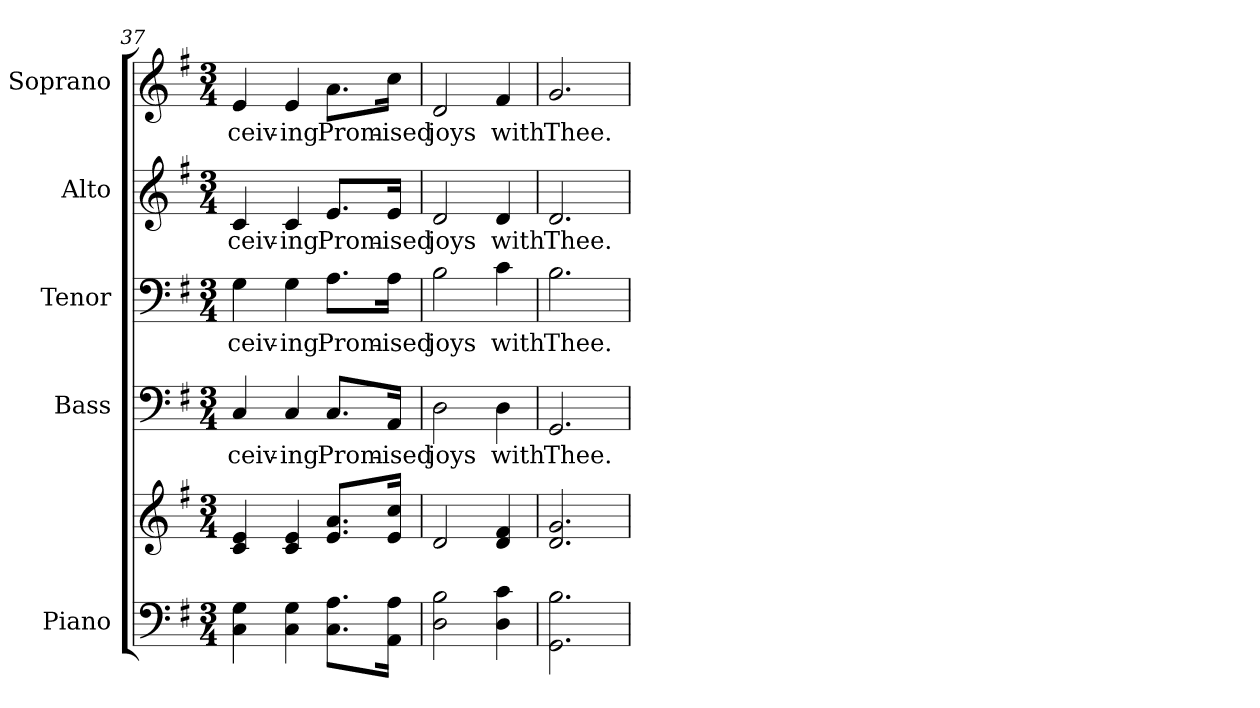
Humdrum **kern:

**kern	**kern	**kern	**text	**kern	**text	**kern	**text	**kern	**text
*part5	*part5	*part4	*part4	*part3	*part3	*part2	*part2	*part1	*part1
*staff6	*staff5	*staff4	*staff4	*staff3	*staff3	*staff2	*staff2	*staff1	*staff1
*I"Piano	*	*I"Bass	*	*I"Tenor	*	*I"Alto	*	*I"Soprano	*
*I'Pno.	*	*I'B.	*	*I'T.	*	*I'A.	*	*I'S.	*
!!LO:PB:g=z
*clefF4	*clefG2	*clefF4	*	*clefF4	*	*clefG2	*	*clefG2	*
*k[f#]	*k[f#]	*k[f#]	*	*k[f#]	*	*k[f#]	*	*k[f#]	*
*G:	*G:	*G:	*	*G:	*	*G:	*	*G:	*
*M3/4	*M3/4	*M3/4	*	*M3/4	*	*M3/4	*	*M3/4	*
=37	=37	=37	=37	=37	=37	=37	=37	=37	=37
!	!	!	!LO:LY:b:color=#000000	!	!	!	!	!	!
!	!	!	!	!	!LO:LY:b:color=#000000	!	!	!	!
!	!	!	!	!	!	!	!LO:LY:b:color=#000000	!	!
!	!	!	!	!	!	!	!	!	!LO:LY:b:color=#000000
4Ci\ 4Gi	4ci/ 4ei	4Ci/	-ceiv-	4Gi\	-ceiv-	4ci/	-ceiv-	4ei/	-ceiv-
!	!	!	!LO:LY:b:color=#000000	!	!	!	!	!	!
!	!	!	!	!	!LO:LY:b:color=#000000	!	!	!	!
!	!	!	!	!	!	!	!LO:LY:b:color=#000000	!	!
!	!	!	!	!	!	!	!	!	!LO:LY:b:color=#000000
4Ci\ 4Gi	4ci/ 4ei	4Ci/	-ing	4Gi\	-ing	4ci/	-ing	4ei/	-ing
!	!	!	!LO:LY:b:color=#000000	!	!	!	!	!	!
!	!	!	!	!	!LO:LY:b:color=#000000	!	!	!	!
!	!	!	!	!	!	!	!LO:LY:b:color=#000000	!	!
!	!	!	!	!	!	!	!	!	!LO:LY:b:color=#000000
8.Ci\ 8.Ai\L	8.ei/ 8.ai/L	8.Ci/L	Prom-	8.Ai\L	Prom-	8.ei/L	Prom-	8.ai\L	Prom-
!	!	!	!LO:LY:b:color=#000000	!	!	!	!	!	!
!	!	!	!	!	!LO:LY:b:color=#000000	!	!	!	!
!	!	!	!	!	!	!	!LO:LY:b:color=#000000	!	!
!	!	!	!	!	!	!	!	!	!LO:LY:b:color=#000000
16AAi\ 16Ai\Jk	16ei/ 16cci/Jk	16AAi/Jk	-ised	16Ai\Jk	-ised	16ei/Jk	-ised	16cci\Jk	-ised
=38	=38	=38	=38	=38	=38	=38	=38	=38	=38
!	!	!	!LO:LY:b:color=#000000	!	!	!	!	!	!
!	!	!	!	!	!LO:LY:b:color=#000000	!	!	!	!
!	!	!	!	!	!	!	!LO:LY:b:color=#000000	!	!
!	!	!	!	!	!	!	!	!	!LO:LY:b:color=#000000
2Di\ 2Bi	2di/	2Di\	joys	2Bi\	joys	2di/	joys	2di/	joys
!	!	!	!LO:LY:b:color=#000000	!	!	!	!	!	!
!	!	!	!	!	!LO:LY:b:color=#000000	!	!	!	!
!	!	!	!	!	!	!	!LO:LY:b:color=#000000	!	!
!	!	!	!	!	!	!	!	!	!LO:LY:b:color=#000000
4Di\ 4ci	4di/ 4f#i	4Di\	with	4ci\	with	4di/	with	4f#i/	with
!!LO:PB:g=z
=39	=39	=39	=39	=39	=39	=39	=39	=39	=39
!	!	!	!LO:LY:b:color=#000000	!	!	!	!	!	!
!	!	!	!	!	!LO:LY:b:color=#000000	!	!	!	!
!	!	!	!	!	!	!	!LO:LY:b:color=#000000	!	!
!	!	!	!	!	!	!	!	!	!LO:LY:b:color=#000000
2.GGi\ 2.Bi	2.di/ 2.gi	2.GGi/	Thee.	2.Bi\	Thee.	2.di/	Thee.	2.gi/	Thee.
=	=	=	=	=	=	=	=	=	=
*-	*-	*-	*-	*-	*-	*-	*-	*-	*-
